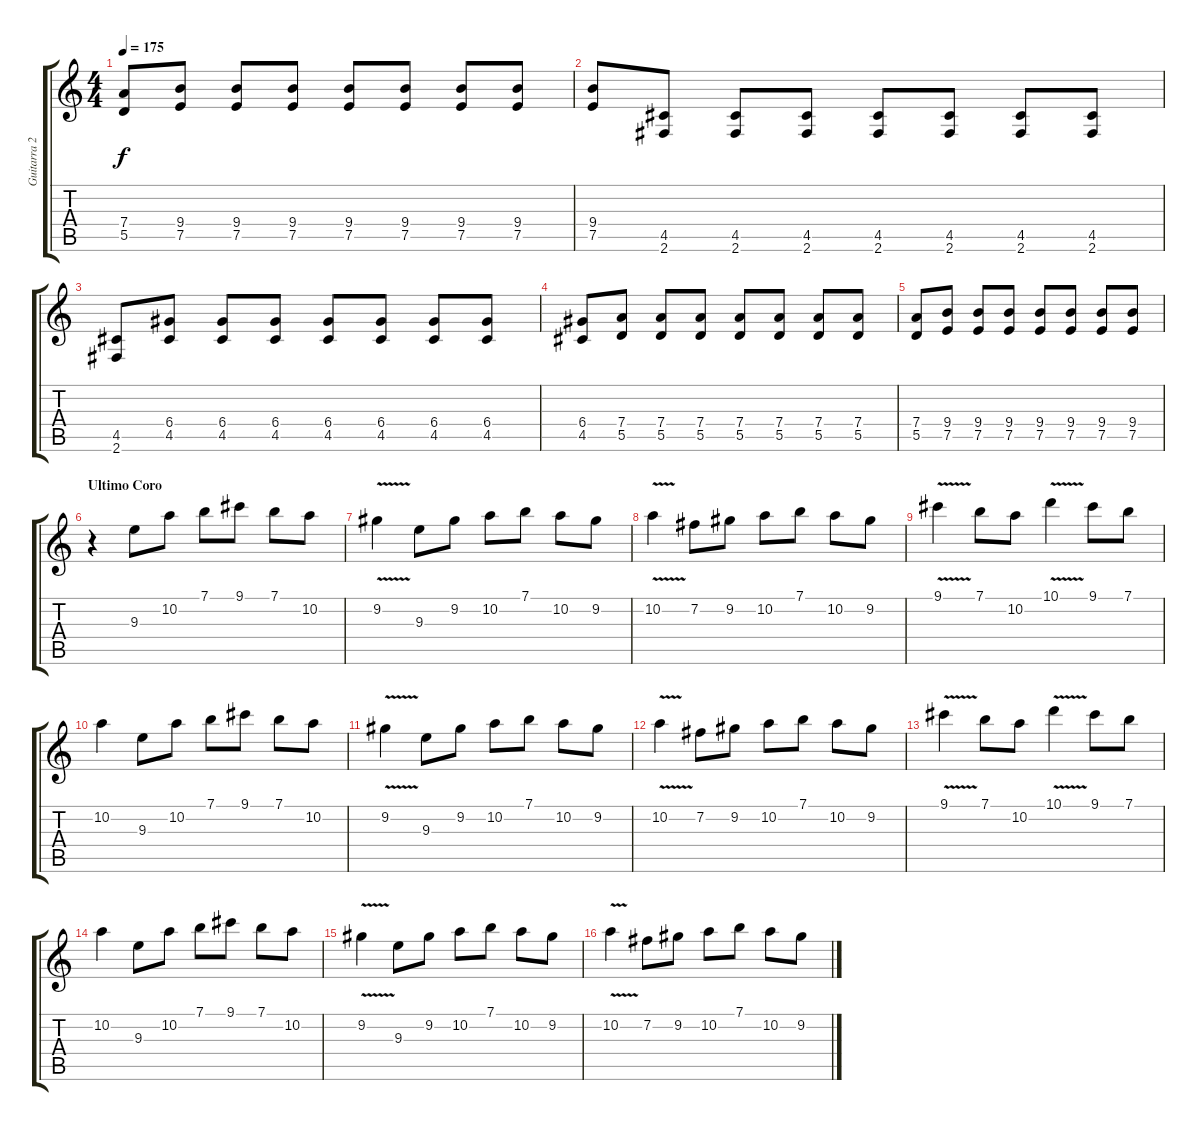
\track ("Guitarra 2" "Guitarra 2") {instrument overdrivenguitar}
\staff {score tabs}
\tuning (E4 B3 G3 D3 A2 E2) {hide}
\ts (4 4)
\tempo 175
\clef g2
\ks c
(7.4 5.5).8{dy f} (9.4 7.5).8 (9.4 7.5).8 (9.4 7.5).8 (9.4 7.5).8 (9.4 7.5).8 (9.4 7.5).8 (9.4 7.5).8 |
(9.4 7.5).8 (4.5 2.6).8{instrument electricguitarmuted} (4.5 2.6).8 (4.5 2.6).8 (4.5 2.6).8 (4.5 2.6).8 (4.5 2.6).8 (4.5 2.6).8 |
(4.5 2.6).8 (6.4 4.5).8 (6.4 4.5).8 (6.4 4.5).8 (6.4 4.5).8 (6.4 4.5).8 (6.4 4.5).8 (6.4 4.5).8 |
(6.4 4.5).8 (7.4 5.5).8 (7.4 5.5).8 (7.4 5.5).8 (7.4 5.5).8 (7.4 5.5).8 (7.4 5.5).8 (7.4 5.5).8 |
(7.4 5.5).8 (9.4 7.5).8 (9.4 7.5).8 (9.4 7.5).8 (9.4 7.5).8 (9.4 7.5).8 (9.4 7.5).8 (9.4 7.5).8 |
\section ("" "Ultimo Coro")
r.4{volume 11 instrument overdrivenguitar} 9.3.8 10.2.8 7.1.8 9.1.8 7.1.8 10.2.8 |
9.2{v}.4 9.3.8 9.2.8 10.2.8 7.1.8 10.2.8 9.2.8 |
10.2{v}.4 7.2.8 9.2.8 10.2.8 7.1.8 10.2.8 9.2.8 |
9.1{v}.4 7.1.8 10.2.8 10.1{v}.4 9.1.8 7.1.8 |
10.2.4{volume 11 instrument overdrivenguitar} 9.3.8 10.2.8 7.1.8 9.1.8 7.1.8 10.2.8 |
9.2{v}.4 9.3.8 9.2.8 10.2.8 7.1.8 10.2.8 9.2.8 |
10.2{v}.4 7.2.8 9.2.8 10.2.8 7.1.8 10.2.8 9.2.8 |
9.1{v}.4 7.1.8 10.2.8 10.1{v}.4 9.1.8 7.1.8 |
10.2.4{volume 11 instrument overdrivenguitar} 9.3.8 10.2.8 7.1.8 9.1.8 7.1.8 10.2.8 |
9.2{v}.4 9.3.8 9.2.8 10.2.8 7.1.8 10.2.8 9.2.8 |
10.2{v}.4 7.2.8 9.2.8 10.2.8 7.1.8 10.2.8 9.2.8
